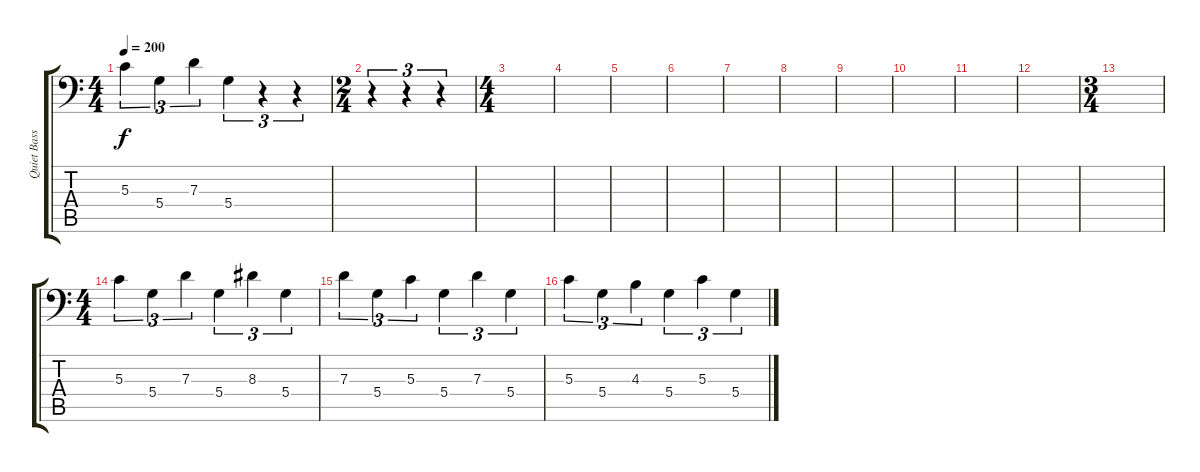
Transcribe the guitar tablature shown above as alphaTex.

\track ("Quiet Bass Lead" "Quiet Bass") {instrument electricbassfinger}
\staff {score tabs}
\tuning (E3 B2 G2 D2 A1 E1) {hide}
\ts (4 4)
\tempo 200
\clef f4
\ks c
5.3.4{tu (3 2) dy f} 5.4.4{tu (3 2)} 7.3.4{tu (3 2)} 5.4.4{tu (3 2)} r.4{tu (3 2)} r.4{tu (3 2)} |
\ts (2 4)
r.4{tu (3 2)} r.4{tu (3 2)} r.4{tu (3 2)} |
\ts (4 4)
|
|
|
|
|
|
|
|
|
|
\ts (3 4)
|
\ts (4 4)
5.3.4{tu (3 2)} 5.4.4{tu (3 2)} 7.3.4{tu (3 2)} 5.4.4{tu (3 2)} 8.3.4{tu (3 2)} 5.4.4{tu (3 2)} |
7.3.4{tu (3 2)} 5.4.4{tu (3 2)} 5.3.4{tu (3 2)} 5.4.4{tu (3 2)} 7.3.4{tu (3 2)} 5.4.4{tu (3 2)} |
5.3.4{tu (3 2)} 5.4.4{tu (3 2)} 4.3.4{tu (3 2)} 5.4.4{tu (3 2)} 5.3.4{tu (3 2)} 5.4.4{tu (3 2)}
